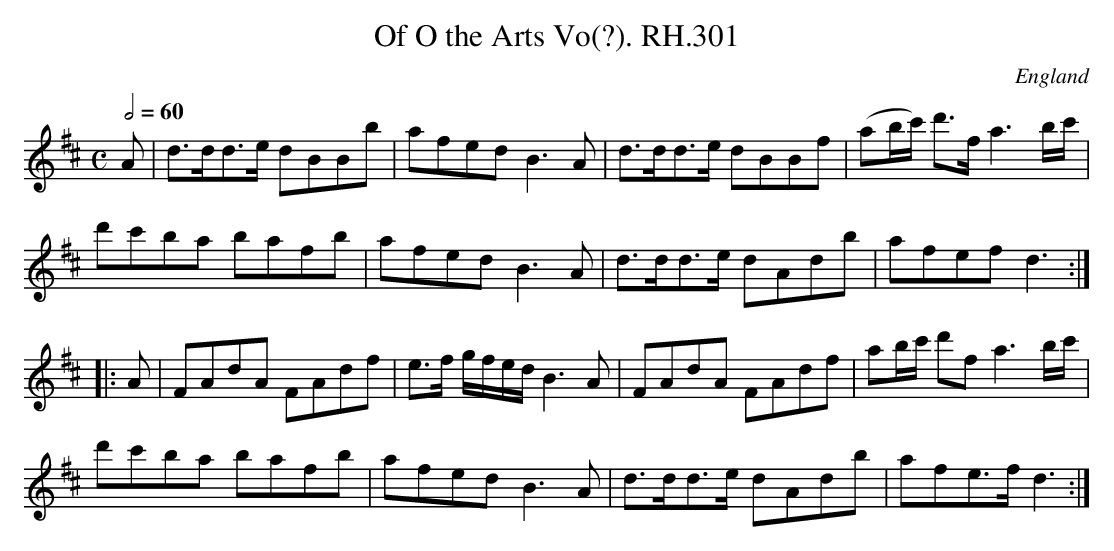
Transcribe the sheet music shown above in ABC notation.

X:1
T:Of O the Arts Vo(?). RH.301
L:1/8
M:C
O:England
Q:2/4=60
K:D
A|d>dd>e dBBb|afed B3A|\
d>dd>e dBBf|(ab/c'/) d'>f a3b/c'/|!
d'c'ba bafb|afed B3A|\
d>dd>e dAdb|afef d3:|!
|:A|FAdA FAdf|e>f g/f/e/d/ B3A|\
FAdA FAdf|ab/c'/ d'f a3b/c'/|!
d'c'ba bafb|afed B3A|d>dd>e dAdb|afe>f d3:|
